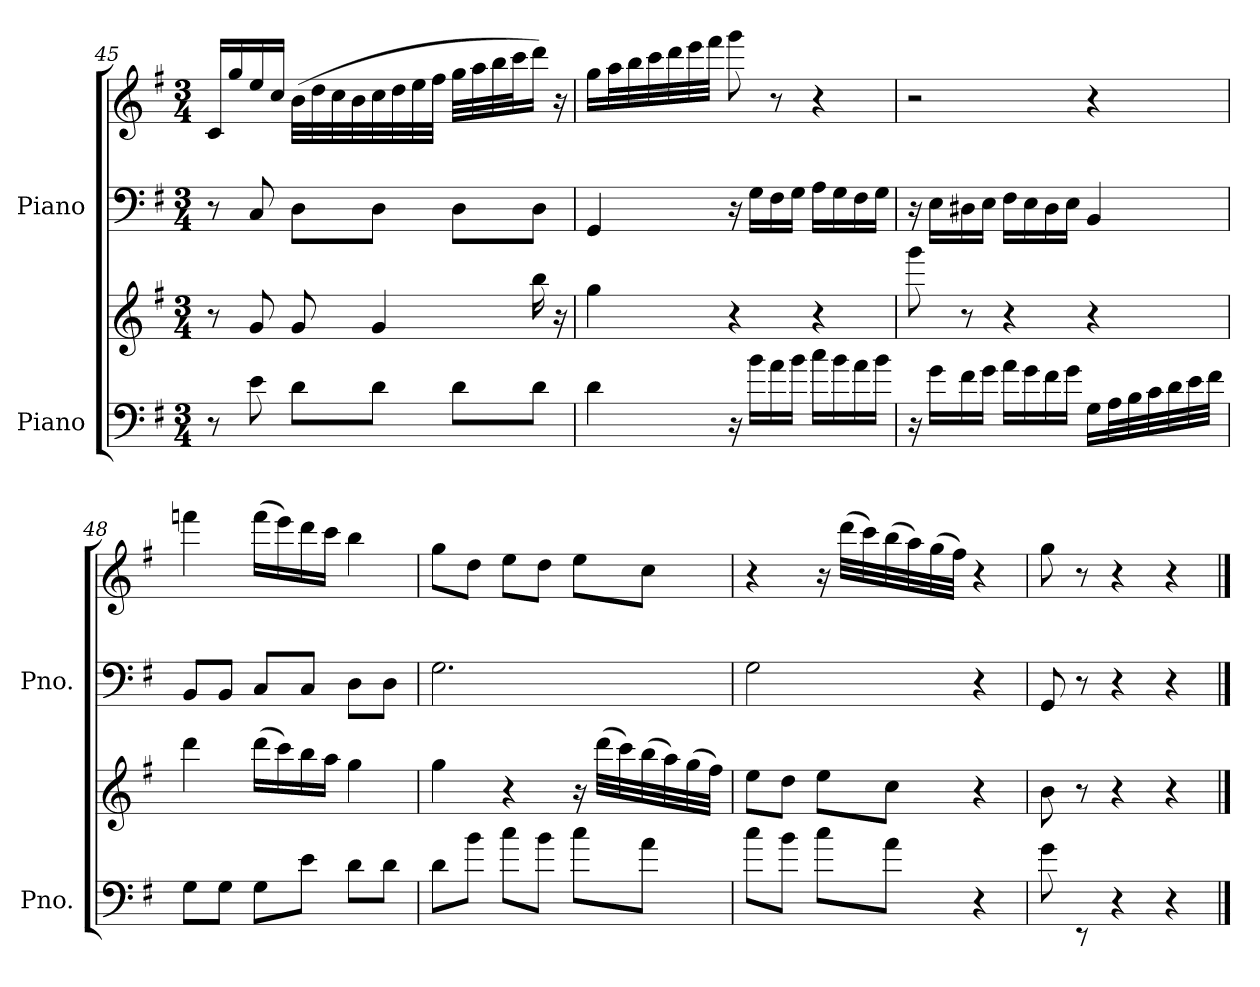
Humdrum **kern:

**kern	**kern	**kern	**kern
*part2	*part2	*part1	*part1
*staff4	*staff3	*staff2	*staff1
*I"Piano	*	*I"Piano	*
*I'Pno.	*	*I'Pno.	*
*clefF4	*clefG2	*clefF4	*clefG2
*k[f#]	*k[f#]	*k[f#]	*k[f#]
*M3/4	*M3/4	*M3/4	*M3/4
=45	=45	=45	=45
8r	8r	8r	16c/LL
.	.	.	16gg/
8e\	8g/	8C/	16ee/
.	.	.	16cc/JJ
8d\L	8g/	8D\L	(>32b\LLL
.	.	.	32dd\
.	.	.	32cc\
.	.	.	32b\
8d\J	4g/	8D\J	32cc\
.	.	.	32dd\
.	.	.	32ee\
.	.	.	32ff#\JJJ
8d\L	.	8D\L	32gg\LLL
.	.	.	32aa\
.	.	.	32bb\
.	.	.	32ccc\J
8d\J	16bb\	8D\J	16ddd\JJ)
.	16r	.	16r
!!LO:LB:g=z
=46	=46	=46	=46
4d\	4gg\	4GG/	16gg\LL
.	.	.	32aa\L
.	.	.	32bb\
.	.	.	32ccc\
.	.	.	32ddd\
.	.	.	32eee\
.	.	.	32fff#\JJJ
16r	4r	16r	8ggg\
16b\LL	.	16G\LL	.
16a\	.	16F#\	8r
16b\JJ	.	16G\JJ	.
16cc\LL	4r	16A\LL	4r
16b\	.	16G\	.
16a\	.	16F#\	.
16b\JJ	.	16G\JJ	.
=47	=47	=47	=47
16r	8ggg\	16r	2r
16g\LL	.	16E\LL	.
16f#\	8r	16D#X\	.
16g\JJ	.	16E\JJ	.
16a\LL	4r	16F#\LL	.
16g\	.	16E\	.
16f#\	.	16D#\	.
16g\JJ	.	16E\JJ	.
16G\LL	4r	4BB/	4r
32A\L	.	.	.
32B\	.	.	.
32c\	.	.	.
32d\	.	.	.
32e\	.	.	.
32f#\JJJ	.	.	.
!!LO:LB:g=z
=48	=48	=48	=48
8G\L	4ddd\	8BB/L	4fffn\
8G\J	.	8BB/J	.
8G\L	(>16ddd\LL	8C/L	(>16fff\LL
.	16ccc\)	.	16eee\)
8e\J	16bb\	8C/J	16ddd\
.	16aa\JJ	.	16ccc\JJ
8d\L	4gg\	8D\L	4bb\
8d\J	.	8D\J	.
=49	=49	=49	=49
8d\L	4gg\	2.G\	8gg\L
8b\J	.	.	8dd\J
8cc\L	4r	.	8ee\L
8b\J	.	.	8dd\J
8cc\L	16r	.	8ee\L
.	(>32ddd\LLL	.	.
.	32ccc\)	.	.
8a\J	(>32bb\	.	8cc\J
.	32aa\)	.	.
.	(>32gg\	.	.
.	32ff#\JJJ)	.	.
=50	=50	=50	=50
8cc\L	8ee\L	2G\	4r
8b\J	8dd\J	.	.
8cc\L	8ee\L	.	16r
.	.	.	(>32ddd\LLL
.	.	.	32ccc\)
8a\J	8cc\J	.	(>32bb\
.	.	.	32aa\)
.	.	.	(>32gg\
.	.	.	32ff#\JJJ)
4r	4r	4r	4r
=51	=51	=51	=51
8g\	8b\	8GG/	8gg\
8rEE	8r	8r	8r
4r	4r	4r	4r
4r	4r	4r	4r
==	==	==	==
*-	*-	*-	*-
